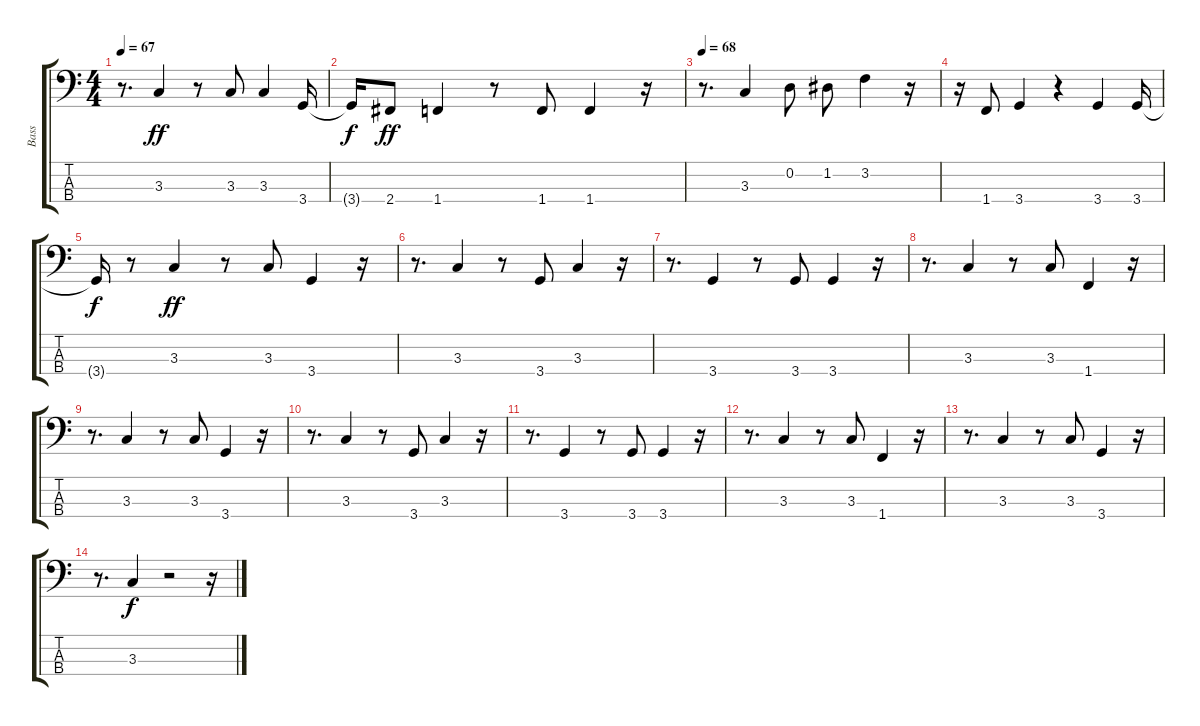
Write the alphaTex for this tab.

\track ("Bass" "Bass") {instrument electricbassfinger}
\staff {score tabs}
\tuning (G2 D2 A1 E1) {hide}
\ts (4 4)
\tempo 67
\clef f4
\ks c
r.8{d dy ff} 3.3.4 r.8 3.3.8 3.3.4 3.4.16 |
3.4{t}.16{dy f} 2.4.8{dy ff} 1.4.4 r.8 1.4.8 1.4.4 r.16 |
\tempo 68
r.8{d} 3.3.4 0.2.8 1.2.8 3.2.4 r.16 |
r.16 1.4.8 3.4.4 r.4 3.4.4 3.4.16 |
3.4{t}.16{dy f} r.8 3.3.4{dy ff} r.8 3.3.8 3.4.4 r.16 |
r.8{d} 3.3.4 r.8 3.4.8 3.3.4 r.16 |
r.8{d} 3.4.4 r.8 3.4.8 3.4.4 r.16 |
r.8{d} 3.3.4 r.8 3.3.8 1.4.4 r.16 |
r.8{d} 3.3.4 r.8 3.3.8 3.4.4 r.16 |
r.8{d} 3.3.4 r.8 3.4.8 3.3.4 r.16 |
r.8{d} 3.4.4 r.8 3.4.8 3.4.4 r.16 |
r.8{d} 3.3.4 r.8 3.3.8 1.4.4 r.16 |
r.8{d} 3.3.4 r.8 3.3.8 3.4.4 r.16 |
r.8{d} 3.3.4{dy f} r.2 r.16
